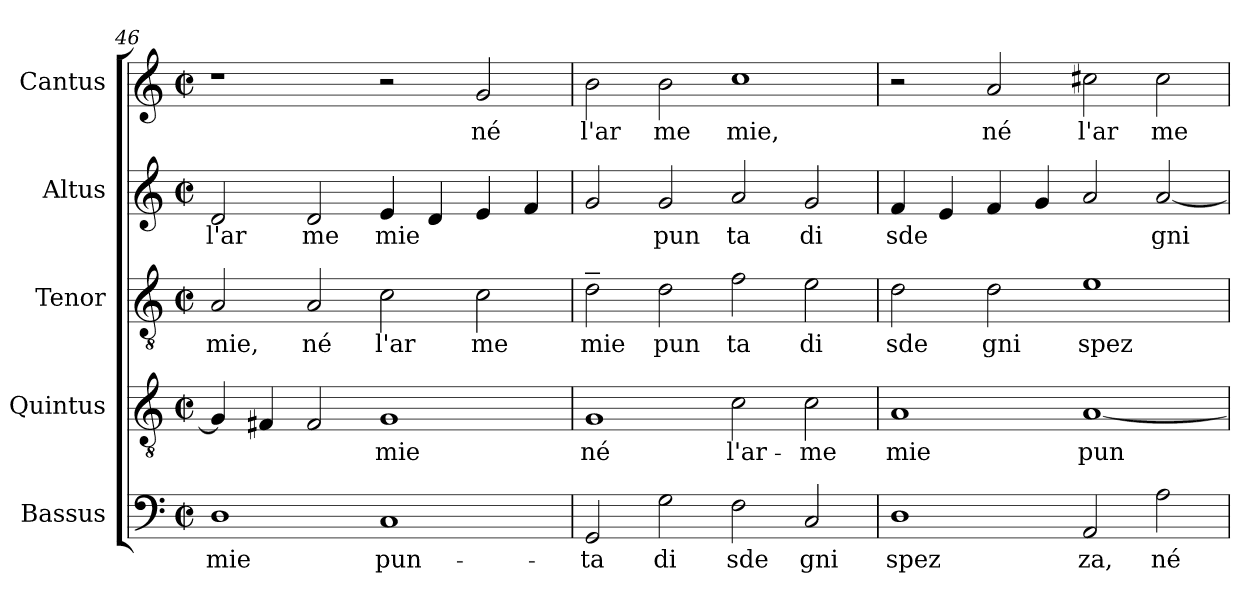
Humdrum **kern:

**kern	**text	**kern	**text	**kern	**text	**kern	**text	**kern	**text
*part5	*part5	*part4	*part4	*part3	*part3	*part2	*part2	*part1	*part1
*staff5	*staff5	*staff4	*staff4	*staff3	*staff3	*staff2	*staff2	*staff1	*staff1
*I"Bassus	*	*I"Quintus	*	*I"Tenor	*	*I"Altus	*	*I"Cantus	*
*clefF4	*	*clefGv2	*	*clefGv2	*	*clefG2	*	*clefG2	*
*k[]	*	*k[]	*	*k[]	*	*k[]	*	*k[]	*
*C:	*	*C:	*	*C:	*	*C:	*	*C:	*
*M2/2	*	*M2/2	*	*M2/2	*	*M2/2	*	*M2/2	*
*met(c|)	*	*met(c|)	*	*met(c|)	*	*met(c|)	*	*met(c|)	*
=46	=46	=46	=46	=46	=46	=46	=46	=46	=46
!	!LO:LY:b:cj	!	!LO:LY:b:cj	!	!LO:LY:b	!	!LO:LY:b:cj	!	!
1D	mie	4G/]	.	2A/	mie,	2d/	l'ar	1r	.
!	!	!	!LO:LY:b:cj	!	!	!	!	!	!
.	.	4F#X/	.	.	.	.	.	.	.
!	!	!	!LO:LY:b:cj	!	!LO:LY:b	!	!LO:LY:b:cj	!	!
.	.	2F#/	.	2A/	né	2d/	me	.	.
!	!LO:LY:b:cj	!	!LO:LY:b:cj	!	!LO:LY:b	!	!LO:LY:b:cj	!	!
1C	pun-	1G	mie	2c\	l'ar	4e/	mie	2r	.
!	!	!	!	!	!	!	!LO:LY:b:cj	!	!
.	.	.	.	.	.	4d/	.	.	.
!	!	!	!	!	!LO:LY:b	!	!LO:LY:b:cj	!	!LO:LY:b:cj
.	.	.	.	2c\	me	4e/	.	2g/	né
!	!	!	!	!	!	!	!LO:LY:b:cj	!	!
.	.	.	.	.	.	4f/	.	.	.
!!LO:PB:g=z
=47	=47	=47	=47	=47	=47	=47	=47	=47	=47
!	!LO:LY:b:cj	!	!LO:LY:b:cj	!	!LO:LY:b	!	!LO:LY:b:cj	!	!LO:LY:b:cj
2GG/	-ta	1G	né	2d~>\	mie	2g/	.	2b\	l'ar
!	!LO:LY:b:cj	!	!	!	!LO:LY:b	!	!LO:LY:b:cj	!	!LO:LY:b:cj
2G\	di	.	.	2d\	pun	2g/	pun	2b\	me
!	!LO:LY:b:cj	!	!LO:LY:b:cj	!	!LO:LY:b	!	!LO:LY:b:cj	!	!LO:LY:b:cj
2F\	sde	2c\	l'ar-	2f\	ta	2a/	ta	1cc	mie,
!	!LO:LY:b:cj	!	!LO:LY:b:cj	!	!LO:LY:b	!	!LO:LY:b:cj	!	!
2C/	gni	2c\	-me	2e\	di	2g/	di	.	.
=48	=48	=48	=48	=48	=48	=48	=48	=48	=48
!	!LO:LY:b:cj	!	!LO:LY:b:cj	!	!LO:LY:b	!	!LO:LY:b:cj	!	!
1D	spez	1A	mie	2d\	sde	4f/	sde	2r	.
!	!	!	!	!	!	!	!LO:LY:b:cj	!	!
.	.	.	.	.	.	4e/	.	.	.
!	!	!	!	!	!LO:LY:b	!	!LO:LY:b:cj	!	!LO:LY:b:cj
.	.	.	.	2d\	gni	4f/	.	2a/	né
!	!	!	!	!	!	!	!LO:LY:b:cj	!	!
.	.	.	.	.	.	4g/	.	.	.
!	!LO:LY:b:cj	!	!LO:LY:b:cj	!	!LO:LY:b	!	!LO:LY:b:cj	!	!LO:LY:b:cj
2AA/	za,	[<1A	pun-	1e	spez	2a/	.	2cc#X\	l'ar
!	!LO:LY:b:cj	!	!	!	!	!	!LO:LY:b:cj	!	!LO:LY:b:cj
2A\	né	.	.	.	.	[<2a/	gni	2cc#\	me
=	=	=	=	=	=	=	=	=	=
*-	*-	*-	*-	*-	*-	*-	*-	*-	*-
